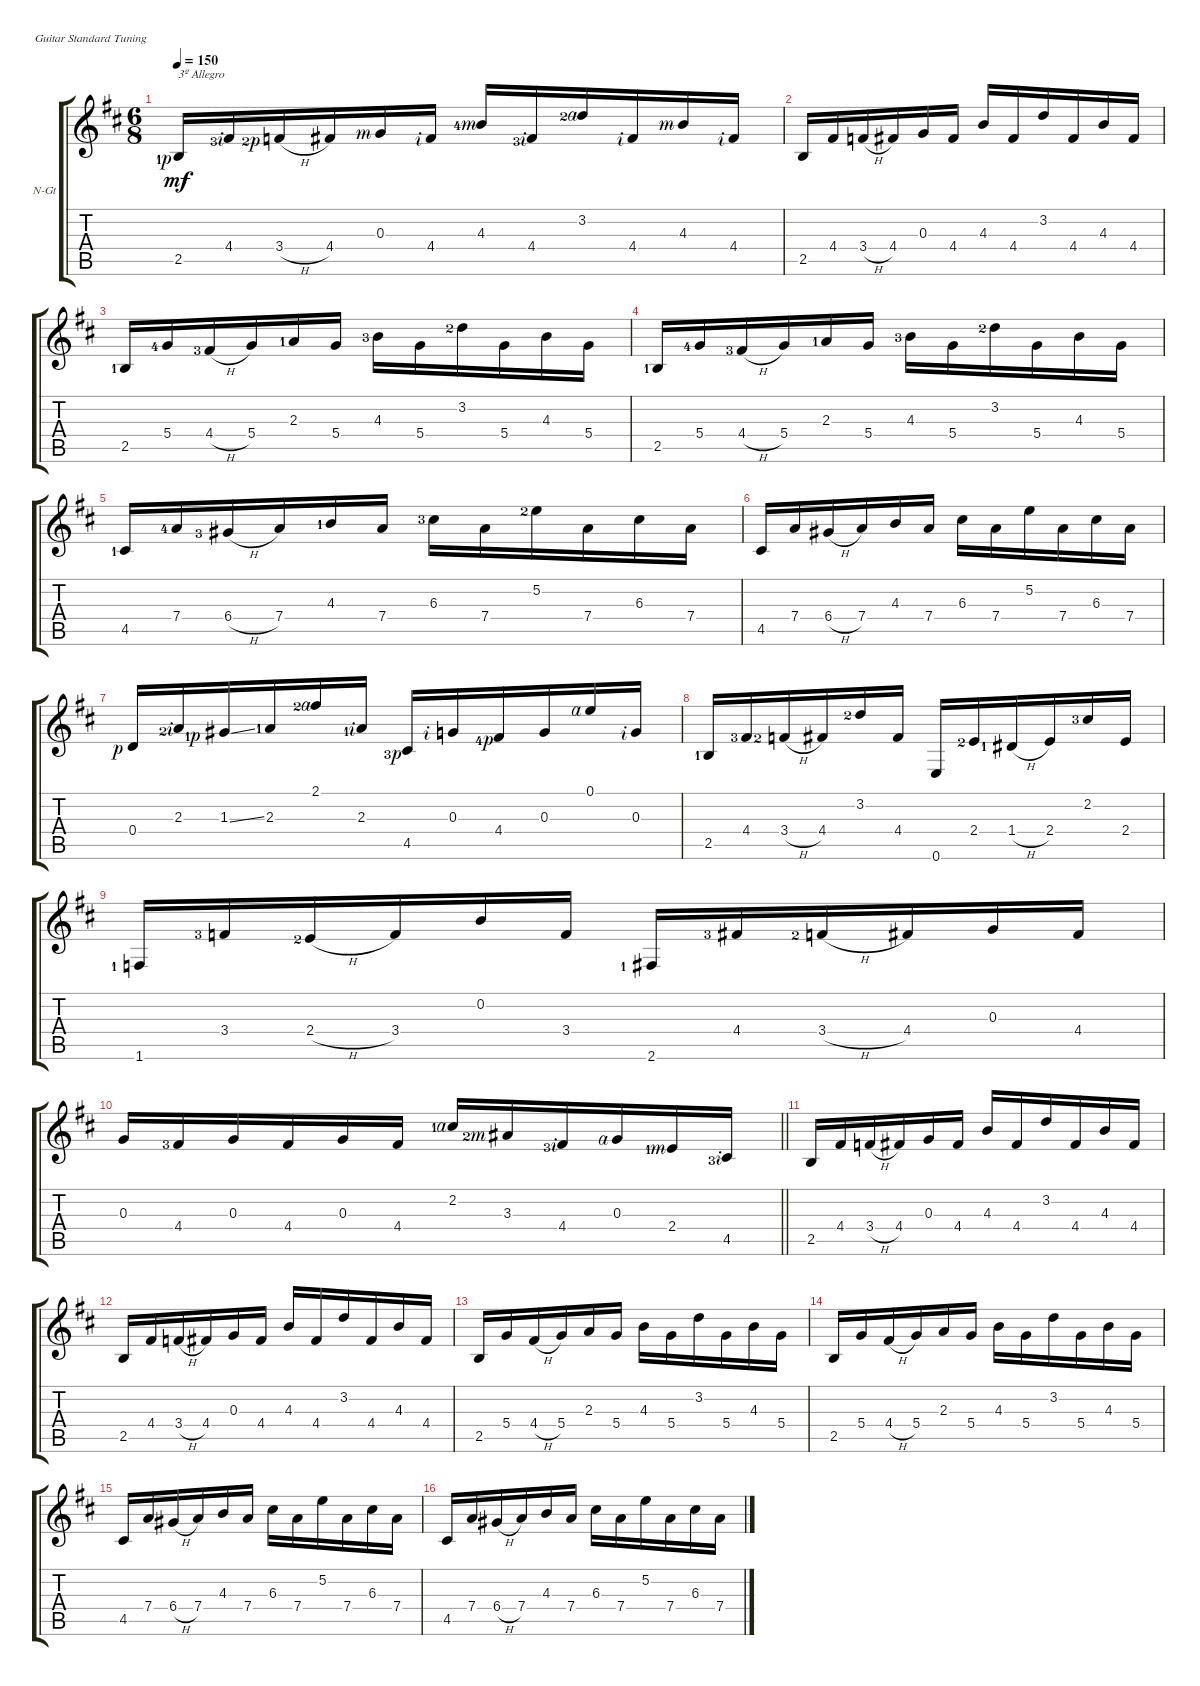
\bracketExtendMode groupsimilarinstruments
\firstSystemTrackNameOrientation horizontal
\otherSystemsTrackNameOrientation horizontal
\track ("" "N-Gt") {instrument acousticguitarnylon}
\staff {score tabs}
\tuning (E4 B3 G3 D3 A2 E2)
\ts (6 8)
\tempo 150
\clef g2
\ks bminor
2.5{lf 2 rf 1}.16{txt "3º Allegro" dy mf instrument acousticguitarnylon} 4.4{lf 4 rf 2}.16 3.4{h lf 3 rf 1}.16 4.4.16 0.3{rf 3}.16 4.4{rf 2}.16 4.3{lf 5 rf 3}.16 4.4{lf 4 rf 2}.16 3.2{lf 3 rf 4}.16 4.4{rf 2}.16 4.3{rf 3}.16 4.4{rf 2}.16 |
2.5.16 4.4.16 3.4{h}.16 4.4.16 0.3.16 4.4.16 4.3.16 4.4.16 3.2.16 4.4.16 4.3.16 4.4.16 |
2.5{lf 2}.16 5.4{lf 5}.16 4.4{h lf 4}.16 5.4.16 2.3{lf 2}.16 5.4.16 4.3{lf 4}.16 5.4.16 3.2{lf 3}.16 5.4.16 4.3.16 5.4.16 |
2.5{lf 2}.16 5.4{lf 5}.16 4.4{h lf 4}.16 5.4.16 2.3{lf 2}.16 5.4.16 4.3{lf 4}.16 5.4.16 3.2{lf 3}.16 5.4.16 4.3.16 5.4.16 |
4.5{lf 2}.16 7.4{lf 5}.16 6.4{h lf 4}.16 7.4.16 4.3{lf 2}.16 7.4.16 6.3{lf 4}.16 7.4.16 5.2{lf 3}.16 7.4.16 6.3.16 7.4.16 |
4.5.16 7.4.16 6.4{h}.16 7.4.16 4.3.16 7.4.16 6.3.16 7.4.16 5.2.16 7.4.16 6.3.16 7.4.16 |
0.4{rf 1}.16 2.3{lf 3 rf 2}.16 1.3{ss lf 2 rf 1}.16 2.3{lf 2}.16 2.1{lf 3 rf 4}.16 2.3{lf 2 rf 2}.16 4.5{lf 4 rf 1}.16 0.3{rf 2}.16 4.4{lf 5 rf 1}.16 0.3.16 0.1{rf 4}.16 0.3{rf 2}.16 |
2.5{lf 2}.16 4.4{lf 4}.16 3.4{h lf 3}.16 4.4.16 3.2{lf 3}.16 4.4.16 0.6.16 2.4{lf 3}.16 1.4{h lf 2}.16 2.4.16 2.2{lf 4}.16 2.4.16 |
1.6{lf 2}.16 3.4{lf 4}.16 2.4{h lf 3}.16 3.4.16 0.2.16 3.4.16 2.6{lf 2}.16 4.4{lf 4}.16 3.4{h lf 3}.16 4.4.16 0.3.16 4.4.16 |
\barLineRight lightlight
0.3.16 4.4{lf 4}.16 0.3.16 4.4.16 0.3.16 4.4.16 2.2{lf 2 rf 4}.16 3.3{lf 3 rf 3}.16 4.4{lf 4 rf 2}.16 0.3{rf 4}.16 2.4{lf 2 rf 3}.16 4.5{lf 4 rf 2}.16 |
2.5.16 4.4.16 3.4{h}.16 4.4.16 0.3.16 4.4.16 4.3.16 4.4.16 3.2.16 4.4.16 4.3.16 4.4.16 |
2.5.16 4.4.16 3.4{h}.16 4.4.16 0.3.16 4.4.16 4.3.16 4.4.16 3.2.16 4.4.16 4.3.16 4.4.16 |
2.5.16 5.4.16 4.4{h}.16 5.4.16 2.3.16 5.4.16 4.3.16 5.4.16 3.2.16 5.4.16 4.3.16 5.4.16 |
2.5.16 5.4.16 4.4{h}.16 5.4.16 2.3.16 5.4.16 4.3.16 5.4.16 3.2.16 5.4.16 4.3.16 5.4.16 |
4.5.16 7.4.16 6.4{h}.16 7.4.16 4.3.16 7.4.16 6.3.16 7.4.16 5.2.16 7.4.16 6.3.16 7.4.16 |
4.5.16 7.4.16 6.4{h}.16 7.4.16 4.3.16 7.4.16 6.3.16 7.4.16 5.2.16 7.4.16 6.3.16 7.4.16
